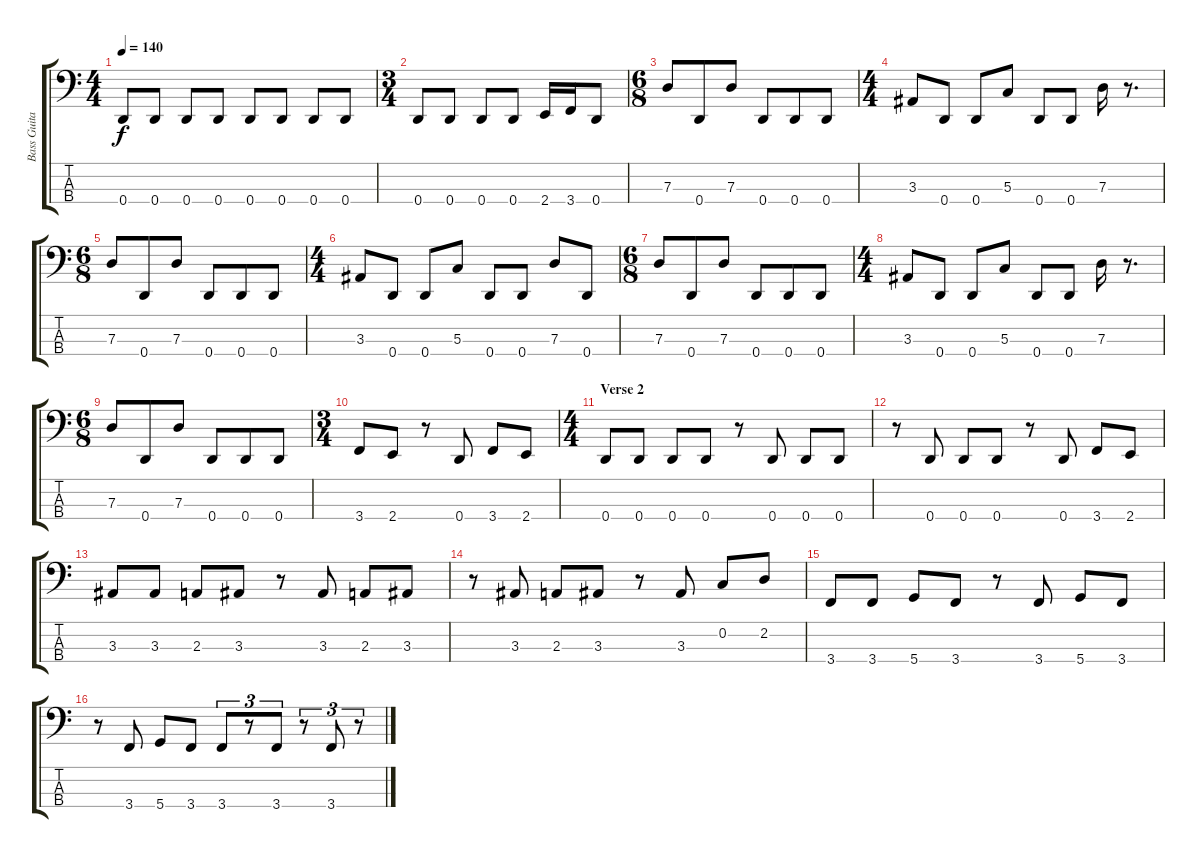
\track ("Bass Guitar" "Bass Guita") {instrument electricbasspick}
\staff {score tabs}
\tuning (F2 C2 G1 D1) {hide}
\ts (4 4)
\tempo 140
\clef f4
\ks c
0.4.8{dy f} 0.4.8 0.4.8 0.4.8 0.4.8 0.4.8 0.4.8 0.4.8 |
\ts (3 4)
0.4.8 0.4.8 0.4.8 0.4.8 2.4.16 3.4.16 0.4.8 |
\ts (6 8)
7.3.8 0.4.8 7.3.8 0.4.8 0.4.8 0.4.8 |
\ts (4 4)
3.3.8 0.4.8 0.4.8 5.3.8 0.4.8 0.4.8 7.3.16 r.8{d} |
\ts (6 8)
7.3.8 0.4.8 7.3.8 0.4.8 0.4.8 0.4.8 |
\ts (4 4)
3.3.8 0.4.8 0.4.8 5.3.8 0.4.8 0.4.8 7.3.8 0.4.8 |
\ts (6 8)
7.3.8 0.4.8 7.3.8 0.4.8 0.4.8 0.4.8 |
\ts (4 4)
3.3.8 0.4.8 0.4.8 5.3.8 0.4.8 0.4.8 7.3.16 r.8{d} |
\ts (6 8)
7.3.8 0.4.8 7.3.8 0.4.8 0.4.8 0.4.8 |
\ts (3 4)
3.4.8 2.4.8 r.8 0.4.8 3.4.8 2.4.8 |
\ts (4 4)
\section ("" "Verse 2")
0.4.8 0.4.8 0.4.8 0.4.8 r.8 0.4.8 0.4.8 0.4.8 |
r.8 0.4.8 0.4.8 0.4.8 r.8 0.4.8 3.4.8 2.4.8 |
3.3.8 3.3.8 2.3.8 3.3.8 r.8 3.3.8 2.3.8 3.3.8 |
r.8 3.3.8 2.3.8 3.3.8 r.8 3.3.8 0.2.8 2.2.8 |
3.4.8 3.4.8 5.4.8 3.4.8 r.8 3.4.8 5.4.8 3.4.8 |
r.8 3.4.8 5.4.8 3.4.8 3.4.8{tu (3 2)} r.8{tu (3 2)} 3.4.8{tu (3 2)} r.8{tu (3 2)} 3.4.8{tu (3 2)} r.8{tu (3 2)}
